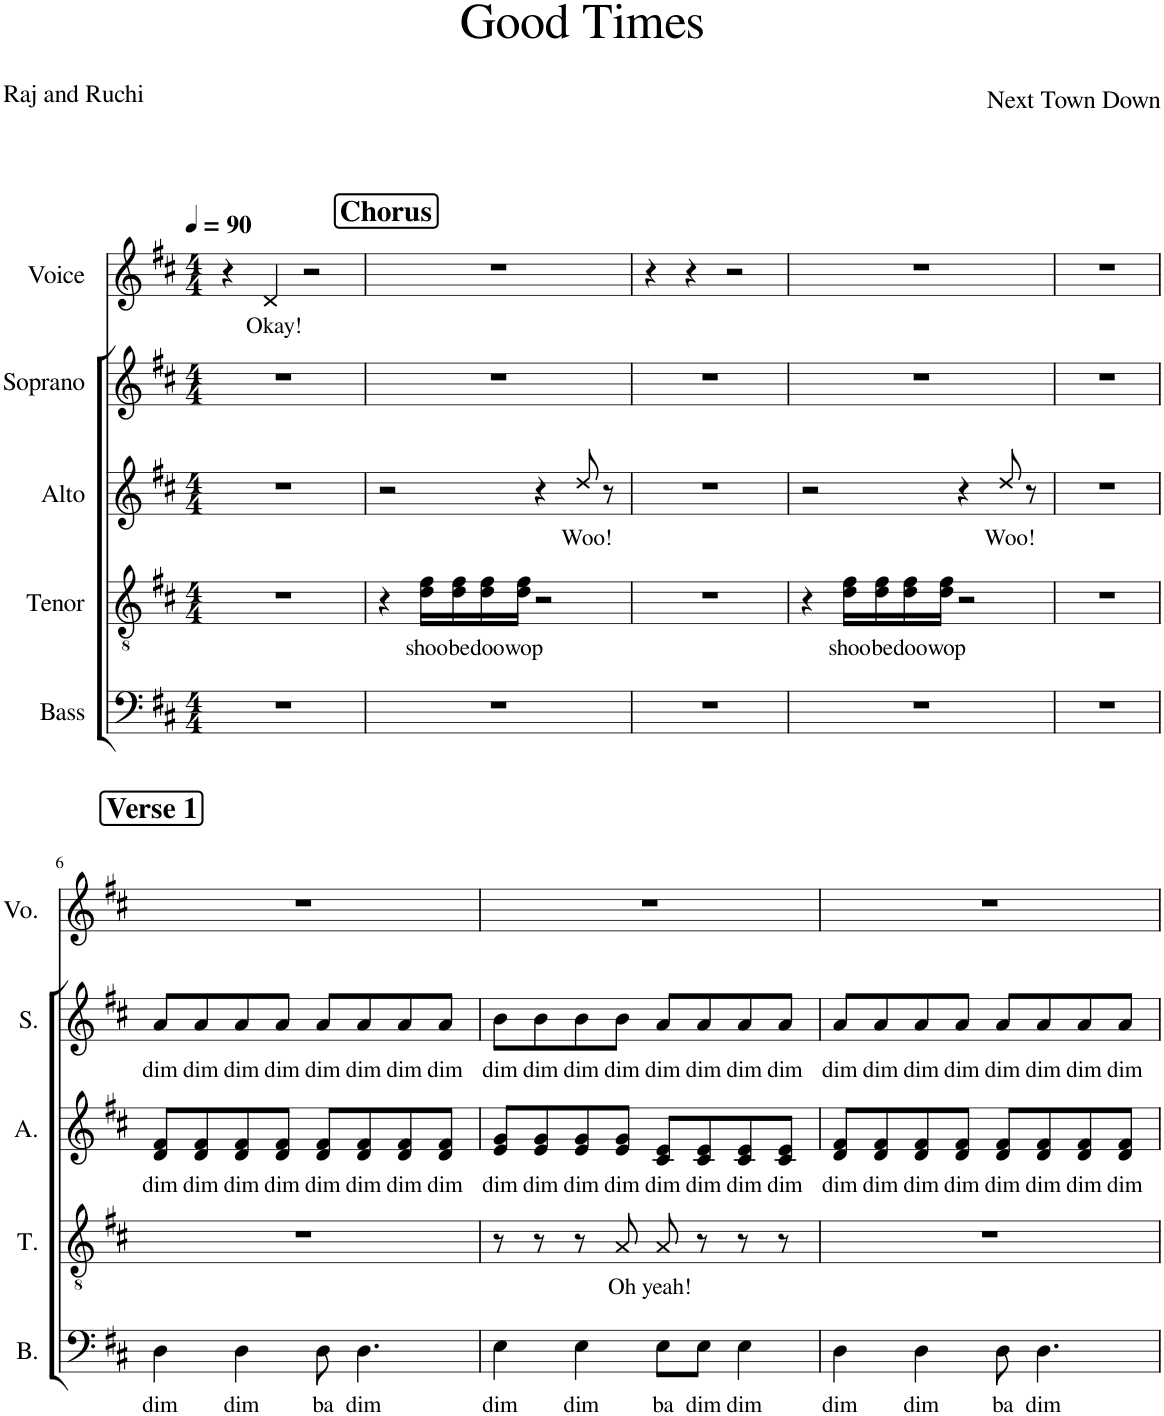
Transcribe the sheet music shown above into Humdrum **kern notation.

**kern	**text	**kern	**text	**kern	**text	**kern	**text	**kern	**text
*part5	*part5	*part4	*part4	*part3	*part3	*part2	*part2	*part1	*part1
*staff5	*staff5	*staff4	*staff4	*staff3	*staff3	*staff2	*staff2	*staff1	*staff1
*I"Bass	*	*I"Tenor	*	*I"Alto	*	*I"Soprano	*	*I"Voice	*
*I'B.	*	*I'T.	*	*I'A.	*	*I'S.	*	*I'Vo.	*
*clefF4	*	*clefGv2	*	*clefG2	*	*clefG2	*	*clefG2	*
*k[f#c#]	*	*k[f#c#]	*	*k[f#c#]	*	*k[f#c#]	*	*k[f#c#]	*
*M4/4	*	*M4/4	*	*M4/4	*	*M4/4	*	*M4/4	*
*MM90	*	*MM90	*	*MM90	*	*MM90	*	*MM90	*
=1	=1	=1	=1	=1	=1	=1	=1	=1	=1
1r	.	1r	.	1r	.	1r	.	4r	.
!	!	!	!	!	!	!	!	!	!LO:LY:b
.	.	.	.	.	.	.	.	4d/	Okay!
.	.	.	.	.	.	.	.	2r	.
!!LO:REH:place=s1:a:B:cj:fs=14:t=Chorus
=2	=2	=2	=2	=2	=2	=2	=2	=2	=2
1r	.	4r	.	2r	.	1r	.	1r	.
!	!	!	!LO:LY:b	!	!	!	!	!	!
.	.	16d\ 16f#\LL	shoo	.	.	.	.	.	.
!	!	!	!LO:LY:b	!	!	!	!	!	!
.	.	16d\ 16f#\	be	.	.	.	.	.	.
!	!	!	!LO:LY:b	!	!	!	!	!	!
.	.	16d\ 16f#\	doo	.	.	.	.	.	.
!	!	!	!LO:LY:b	!	!	!	!	!	!
.	.	16d\ 16f#\JJ	wop	.	.	.	.	.	.
.	.	2r	.	4r	.	.	.	.	.
!	!	!	!	!	!LO:LY:b	!	!	!	!
.	.	.	.	8dd/	Woo!	.	.	.	.
.	.	.	.	8r	.	.	.	.	.
=3	=3	=3	=3	=3	=3	=3	=3	=3	=3
1r	.	1r	.	1r	.	1r	.	4r	.
.	.	.	.	.	.	.	.	4r	.
.	.	.	.	.	.	.	.	2r	.
=4	=4	=4	=4	=4	=4	=4	=4	=4	=4
1r	.	4r	.	2r	.	1r	.	1r	.
!	!	!	!LO:LY:b	!	!	!	!	!	!
.	.	16d\ 16f#\LL	shoo	.	.	.	.	.	.
!	!	!	!LO:LY:b	!	!	!	!	!	!
.	.	16d\ 16f#\	be	.	.	.	.	.	.
!	!	!	!LO:LY:b	!	!	!	!	!	!
.	.	16d\ 16f#\	doo	.	.	.	.	.	.
!	!	!	!LO:LY:b	!	!	!	!	!	!
.	.	16d\ 16f#\JJ	wop	.	.	.	.	.	.
.	.	2r	.	4r	.	.	.	.	.
!	!	!	!	!	!LO:LY:b	!	!	!	!
.	.	.	.	8dd/	Woo!	.	.	.	.
.	.	.	.	8r	.	.	.	.	.
=5	=5	=5	=5	=5	=5	=5	=5	=5	=5
1r	.	1r	.	1r	.	1r	.	1r	.
!!LO:LB:g=z
!!LO:REH:place=s1:a:B:cj:fs=14:t=Verse 1
=6	=6	=6	=6	=6	=6	=6	=6	=6	=6
!	!LO:LY:b	!	!	!	!LO:LY:b	!	!LO:LY:b	!	!
4D\	dim	1r	.	8d/ 8f#/L	dim	8a/L	dim	1r	.
!	!	!	!	!	!LO:LY:b	!	!LO:LY:b	!	!
.	.	.	.	8d/ 8f#/	dim	8a/	dim	.	.
!	!LO:LY:b	!	!	!	!LO:LY:b	!	!LO:LY:b	!	!
4D\	dim	.	.	8d/ 8f#/	dim	8a/	dim	.	.
!	!	!	!	!	!LO:LY:b	!	!LO:LY:b	!	!
.	.	.	.	8d/ 8f#/J	dim	8a/J	dim	.	.
!	!LO:LY:b	!	!	!	!LO:LY:b	!	!LO:LY:b	!	!
8D\	ba	.	.	8d/ 8f#/L	dim	8a/L	dim	.	.
!	!LO:LY:b	!	!	!	!LO:LY:b	!	!LO:LY:b	!	!
4.D\	dim	.	.	8d/ 8f#/	dim	8a/	dim	.	.
!	!	!	!	!	!LO:LY:b	!	!LO:LY:b	!	!
.	.	.	.	8d/ 8f#/	dim	8a/	dim	.	.
!	!	!	!	!	!LO:LY:b	!	!LO:LY:b	!	!
.	.	.	.	8d/ 8f#/J	dim	8a/J	dim	.	.
=7	=7	=7	=7	=7	=7	=7	=7	=7	=7
!	!LO:LY:b	!	!	!	!LO:LY:b	!	!LO:LY:b	!	!
4E\	dim	8r	.	8e/ 8g/L	dim	8b\L	dim	1r	.
!	!	!	!	!	!LO:LY:b	!	!LO:LY:b	!	!
.	.	8r	.	8e/ 8g/	dim	8b\	dim	.	.
!	!LO:LY:b	!	!	!	!LO:LY:b	!	!LO:LY:b	!	!
4E\	dim	8r	.	8e/ 8g/	dim	8b\	dim	.	.
!	!	!	!LO:LY:b	!	!LO:LY:b	!	!LO:LY:b	!	!
.	.	8A/	Oh	8e/ 8g/J	dim	8b\J	dim	.	.
!	!LO:LY:b	!	!LO:LY:b	!	!LO:LY:b	!	!LO:LY:b	!	!
8E\L	ba	8A/	yeah!	8c#/ 8e/L	dim	8a/L	dim	.	.
!	!LO:LY:b	!	!	!	!LO:LY:b	!	!LO:LY:b	!	!
8E\J	dim	8r	.	8c#/ 8e/	dim	8a/	dim	.	.
!	!LO:LY:b	!	!	!	!LO:LY:b	!	!LO:LY:b	!	!
4E\	dim	8r	.	8c#/ 8e/	dim	8a/	dim	.	.
!	!	!	!	!	!LO:LY:b	!	!LO:LY:b	!	!
.	.	8r	.	8c#/ 8e/J	dim	8a/J	dim	.	.
=8	=8	=8	=8	=8	=8	=8	=8	=8	=8
!	!LO:LY:b	!	!	!	!LO:LY:b	!	!LO:LY:b	!	!
4D\	dim	1r	.	8d/ 8f#/L	dim	8a/L	dim	1r	.
!	!	!	!	!	!LO:LY:b	!	!LO:LY:b	!	!
.	.	.	.	8d/ 8f#/	dim	8a/	dim	.	.
!	!LO:LY:b	!	!	!	!LO:LY:b	!	!LO:LY:b	!	!
4D\	dim	.	.	8d/ 8f#/	dim	8a/	dim	.	.
!	!	!	!	!	!LO:LY:b	!	!LO:LY:b	!	!
.	.	.	.	8d/ 8f#/J	dim	8a/J	dim	.	.
!	!LO:LY:b	!	!	!	!LO:LY:b	!	!LO:LY:b	!	!
8D\	ba	.	.	8d/ 8f#/L	dim	8a/L	dim	.	.
!	!LO:LY:b	!	!	!	!LO:LY:b	!	!LO:LY:b	!	!
4.D\	dim	.	.	8d/ 8f#/	dim	8a/	dim	.	.
!	!	!	!	!	!LO:LY:b	!	!LO:LY:b	!	!
.	.	.	.	8d/ 8f#/	dim	8a/	dim	.	.
!	!	!	!	!	!LO:LY:b	!	!LO:LY:b	!	!
.	.	.	.	8d/ 8f#/J	dim	8a/J	dim	.	.
=	=	=	=	=	=	=	=	=	=
*-	*-	*-	*-	*-	*-	*-	*-	*-	*-
